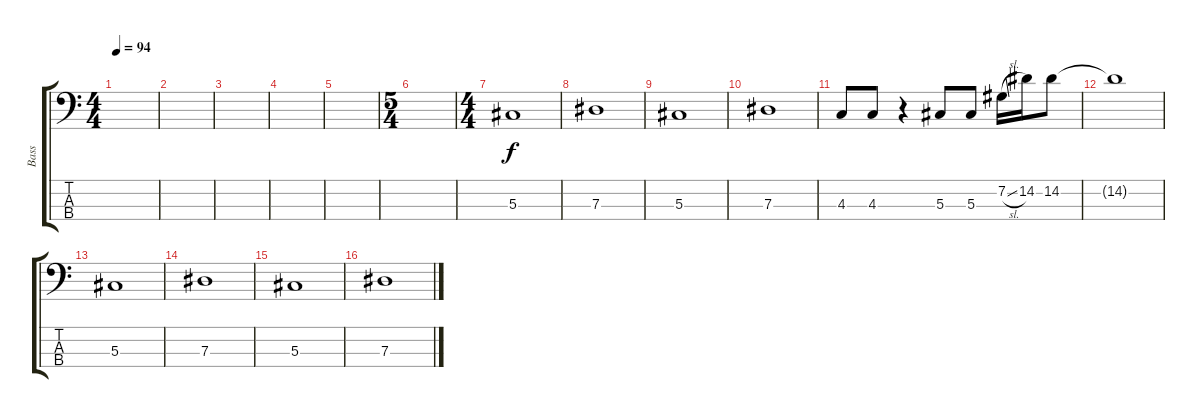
\track ("Bass" "Bass") {instrument electricbassfinger}
\staff {score tabs}
\tuning (Gb2 Db2 Ab1 Eb1) {hide}
\ts (4 4)
\tempo 94
\clef f4
\ks c
|
|
|
|
|
\ts (5 4)
|
\ts (4 4)
5.3.1 |
7.3.1 |
5.3.1 |
7.3.1 |
4.3.8 4.3.8 r.4 5.3.8 5.3.8 7.2{sl}.16 14.2.16 14.2.8 |
14.2{t}.1 |
5.3.1 |
7.3.1 |
5.3.1 |
7.3.1
